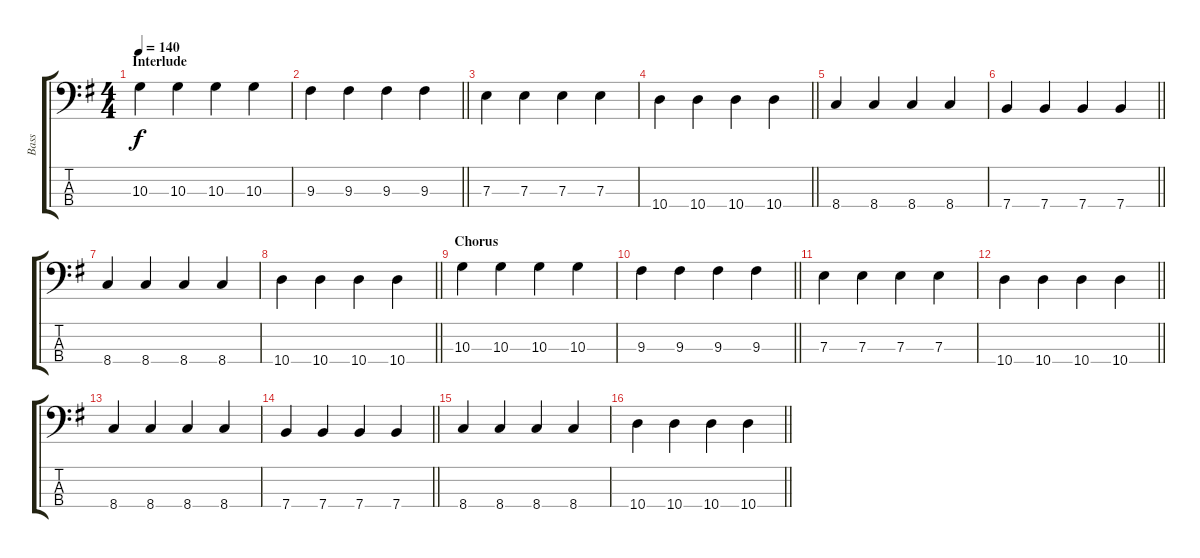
\track ("Bass" "Bass") {instrument electricbassfinger}
\staff {score tabs}
\tuning (G2 D2 A1 E1) {hide}
\ts (4 4)
\section ("" "Interlude")
\tempo 140
\clef f4
\ks g
10.3.4{dy f} 10.3.4 10.3.4 10.3.4 |
\barLineRight lightlight
9.3.4 9.3.4 9.3.4 9.3.4 |
7.3.4 7.3.4 7.3.4 7.3.4 |
\barLineRight lightlight
10.4.4 10.4.4 10.4.4 10.4.4 |
8.4.4 8.4.4 8.4.4 8.4.4 |
\barLineRight lightlight
7.4.4 7.4.4 7.4.4 7.4.4 |
8.4.4 8.4.4 8.4.4 8.4.4 |
\barLineRight lightlight
10.4.4 10.4.4 10.4.4 10.4.4 |
\section ("" "Chorus")
10.3.4 10.3.4 10.3.4 10.3.4 |
\barLineRight lightlight
9.3.4 9.3.4 9.3.4 9.3.4 |
7.3.4 7.3.4 7.3.4 7.3.4 |
\barLineRight lightlight
10.4.4 10.4.4 10.4.4 10.4.4 |
8.4.4 8.4.4 8.4.4 8.4.4 |
\barLineRight lightlight
7.4.4 7.4.4 7.4.4 7.4.4 |
8.4.4 8.4.4 8.4.4 8.4.4 |
\barLineRight lightlight
10.4.4 10.4.4 10.4.4 10.4.4
